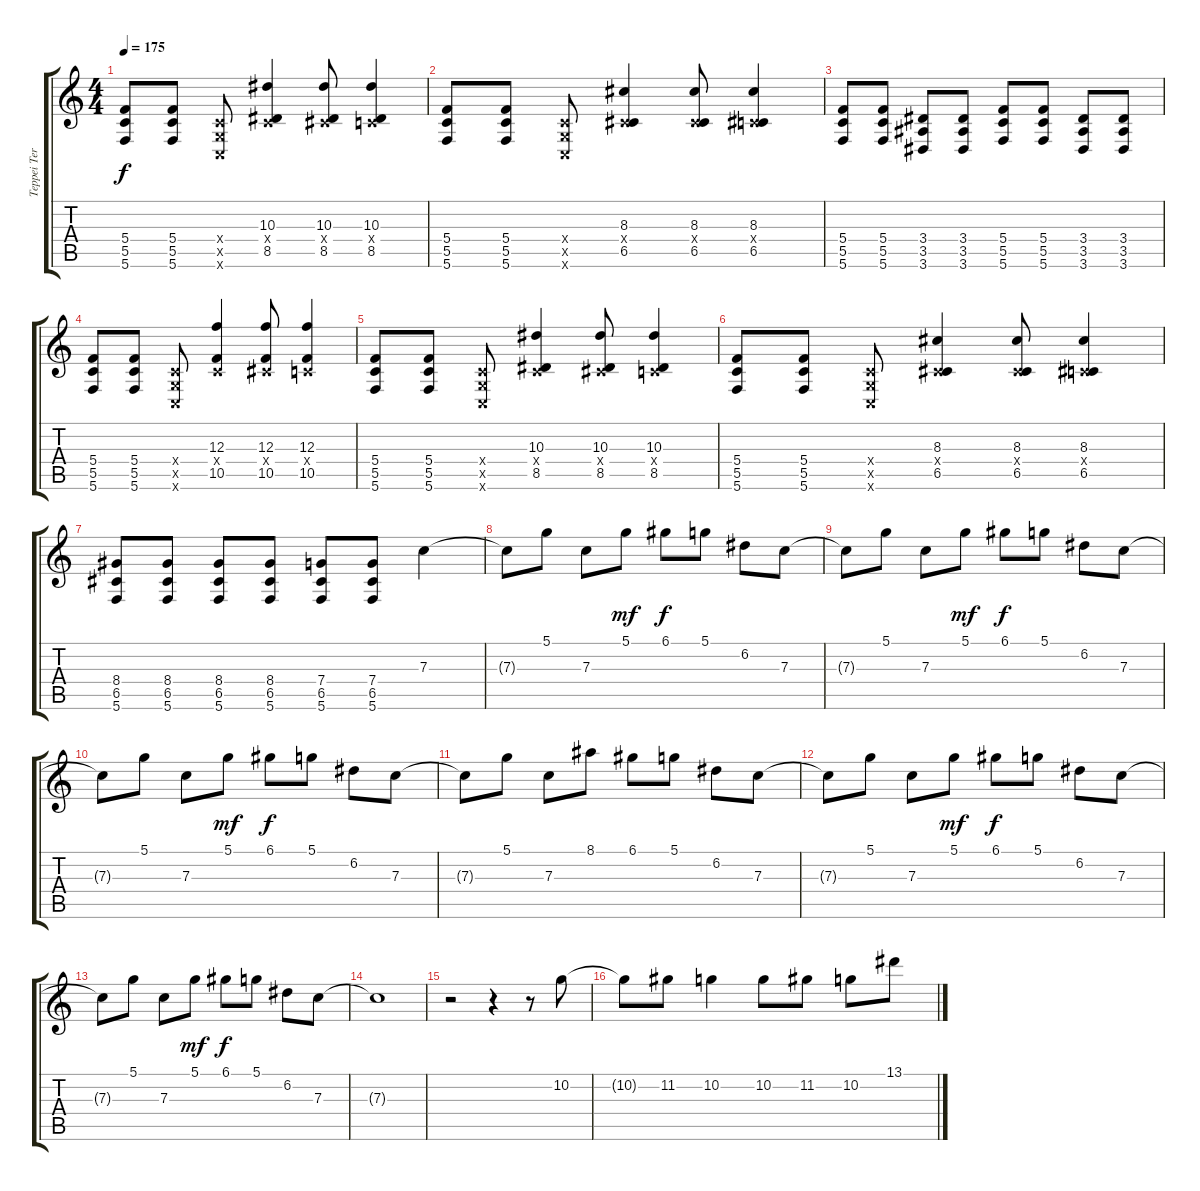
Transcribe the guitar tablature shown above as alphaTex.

\track ("Teppei Teranishi " "Teppei Ter") {instrument acousticguitarsteel}
\staff {score tabs}
\tuning (D4 A3 F3 C3 G2 C2) {hide}
\ts (4 4)
\tempo 175
\clef g2
\ks c
(5.4 5.5 5.6).8{dy f} (5.4 5.5 5.6).8 (0.4{x} 0.5{x} 0.6{x}).8 (10.3 0.4{x} 8.5).4 (10.3 1.4{x} 8.5).8 (10.3 0.4{x} 8.5).4 |
(5.4 5.5 5.6).8 (5.4 5.5 5.6).8 (0.4{x} 0.5{x} 0.6{x}).8 (8.3 0.4{x} 6.5).4 (8.3 1.4{x} 6.5).8 (8.3 0.4{x} 6.5).4 |
(5.4 5.5 5.6).8 (5.4 5.5 5.6).8 (3.4 3.5 3.6).8 (3.4 3.5 3.6).8 (5.4 5.5 5.6).8 (5.4 5.5 5.6).8 (3.4 3.5 3.6).8 (3.4 3.5 3.6).8 |
(5.4 5.5 5.6).8 (5.4 5.5 5.6).8 (0.4{x} 0.5{x} 0.6{x}).8 (12.3 0.4{x} 10.5).4 (12.3 1.4{x} 10.5).8 (12.3 0.4{x} 10.5).4 |
(5.4 5.5 5.6).8 (5.4 5.5 5.6).8 (0.4{x} 0.5{x} 0.6{x}).8 (10.3 0.4{x} 8.5).4 (10.3 1.4{x} 8.5).8 (10.3 0.4{x} 8.5).4 |
(5.4 5.5 5.6).8 (5.4 5.5 5.6).8 (0.4{x} 0.5{x} 0.6{x}).8 (8.3 0.4{x} 6.5).4 (8.3 1.4{x} 6.5).8 (8.3 0.4{x} 6.5).4 |
(8.4 6.5 5.6).8 (8.4 6.5 5.6).8 (8.4 6.5 5.6).8 (8.4 6.5 5.6).8 (7.4 6.5 5.6).8 (7.4 6.5 5.6).8 7.3.4 |
7.3{t}.8 5.1.8 7.3.8 5.1.8{dy mf} 6.1.8{dy f} 5.1.8 6.2.8 7.3.8 |
7.3{t}.8 5.1.8 7.3.8 5.1.8{dy mf} 6.1.8{dy f} 5.1.8 6.2.8 7.3.8 |
7.3{t}.8 5.1.8 7.3.8 5.1.8{dy mf} 6.1.8{dy f} 5.1.8 6.2.8 7.3.8 |
7.3{t}.8 5.1.8 7.3.8 8.1.8 6.1.8 5.1.8 6.2.8 7.3.8 |
7.3{t}.8 5.1.8 7.3.8 5.1.8{dy mf} 6.1.8{dy f} 5.1.8 6.2.8 7.3.8 |
7.3{t}.8 5.1.8 7.3.8 5.1.8{dy mf} 6.1.8{dy f} 5.1.8 6.2.8 7.3.8 |
7.3{t}.1 |
r.2 r.4 r.8 10.2.8 |
10.2{t}.8 11.2.8 10.2.4 10.2.8 11.2.8 10.2.8 13.1.8
